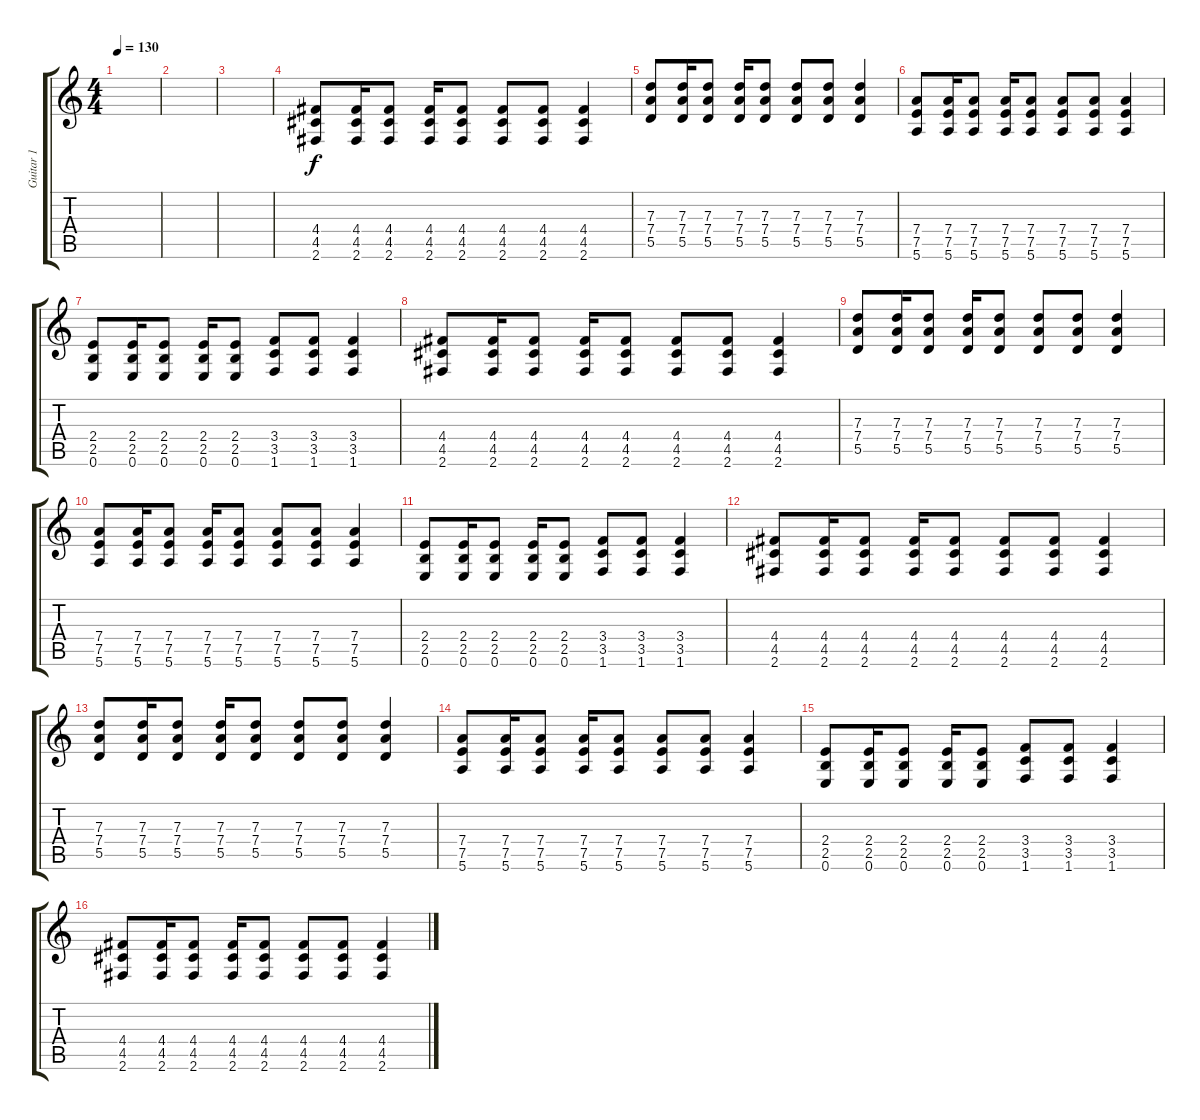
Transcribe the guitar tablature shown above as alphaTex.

\track ("Guitar 1" "Guitar 1") {instrument distortionguitar}
\staff {score tabs}
\tuning (E4 B3 G3 D3 A2 E2) {hide}
\ts (4 4)
\tempo 130
\clef g2
\ks c
|
|
|
(4.4 4.5 2.6).8 (4.4 4.5 2.6).16 (4.4 4.5 2.6).8 (4.4 4.5 2.6).16 (4.4 4.5 2.6).8 (4.4 4.5 2.6).8 (4.4 4.5 2.6).8 (4.4 4.5 2.6).4 |
(7.3 7.4 5.5).8 (7.3 7.4 5.5).16 (7.3 7.4 5.5).8 (7.3 7.4 5.5).16 (7.3 7.4 5.5).8 (7.3 7.4 5.5).8 (7.3 7.4 5.5).8 (7.3 7.4 5.5).4 |
(7.4 7.5 5.6).8 (7.4 7.5 5.6).16 (7.4 7.5 5.6).8 (7.4 7.5 5.6).16 (7.4 7.5 5.6).8 (7.4 7.5 5.6).8 (7.4 7.5 5.6).8 (7.4 7.5 5.6).4 |
(2.4 2.5 0.6).8 (2.4 2.5 0.6).16 (2.4 2.5 0.6).8 (2.4 2.5 0.6).16 (2.4 2.5 0.6).8 (3.4 3.5 1.6).8 (3.4 3.5 1.6).8 (3.4 3.5 1.6).4 |
(4.4 4.5 2.6).8 (4.4 4.5 2.6).16 (4.4 4.5 2.6).8 (4.4 4.5 2.6).16 (4.4 4.5 2.6).8 (4.4 4.5 2.6).8 (4.4 4.5 2.6).8 (4.4 4.5 2.6).4 |
(7.3 7.4 5.5).8 (7.3 7.4 5.5).16 (7.3 7.4 5.5).8 (7.3 7.4 5.5).16 (7.3 7.4 5.5).8 (7.3 7.4 5.5).8 (7.3 7.4 5.5).8 (7.3 7.4 5.5).4 |
(7.4 7.5 5.6).8 (7.4 7.5 5.6).16 (7.4 7.5 5.6).8 (7.4 7.5 5.6).16 (7.4 7.5 5.6).8 (7.4 7.5 5.6).8 (7.4 7.5 5.6).8 (7.4 7.5 5.6).4 |
(2.4 2.5 0.6).8 (2.4 2.5 0.6).16 (2.4 2.5 0.6).8 (2.4 2.5 0.6).16 (2.4 2.5 0.6).8 (3.4 3.5 1.6).8 (3.4 3.5 1.6).8 (3.4 3.5 1.6).4 |
(4.4 4.5 2.6).8 (4.4 4.5 2.6).16 (4.4 4.5 2.6).8 (4.4 4.5 2.6).16 (4.4 4.5 2.6).8 (4.4 4.5 2.6).8 (4.4 4.5 2.6).8 (4.4 4.5 2.6).4 |
(7.3 7.4 5.5).8 (7.3 7.4 5.5).16 (7.3 7.4 5.5).8 (7.3 7.4 5.5).16 (7.3 7.4 5.5).8 (7.3 7.4 5.5).8 (7.3 7.4 5.5).8 (7.3 7.4 5.5).4 |
(7.4 7.5 5.6).8 (7.4 7.5 5.6).16 (7.4 7.5 5.6).8 (7.4 7.5 5.6).16 (7.4 7.5 5.6).8 (7.4 7.5 5.6).8 (7.4 7.5 5.6).8 (7.4 7.5 5.6).4 |
(2.4 2.5 0.6).8 (2.4 2.5 0.6).16 (2.4 2.5 0.6).8 (2.4 2.5 0.6).16 (2.4 2.5 0.6).8 (3.4 3.5 1.6).8 (3.4 3.5 1.6).8 (3.4 3.5 1.6).4 |
(4.4 4.5 2.6).8 (4.4 4.5 2.6).16 (4.4 4.5 2.6).8 (4.4 4.5 2.6).16 (4.4 4.5 2.6).8 (4.4 4.5 2.6).8 (4.4 4.5 2.6).8 (4.4 4.5 2.6).4
